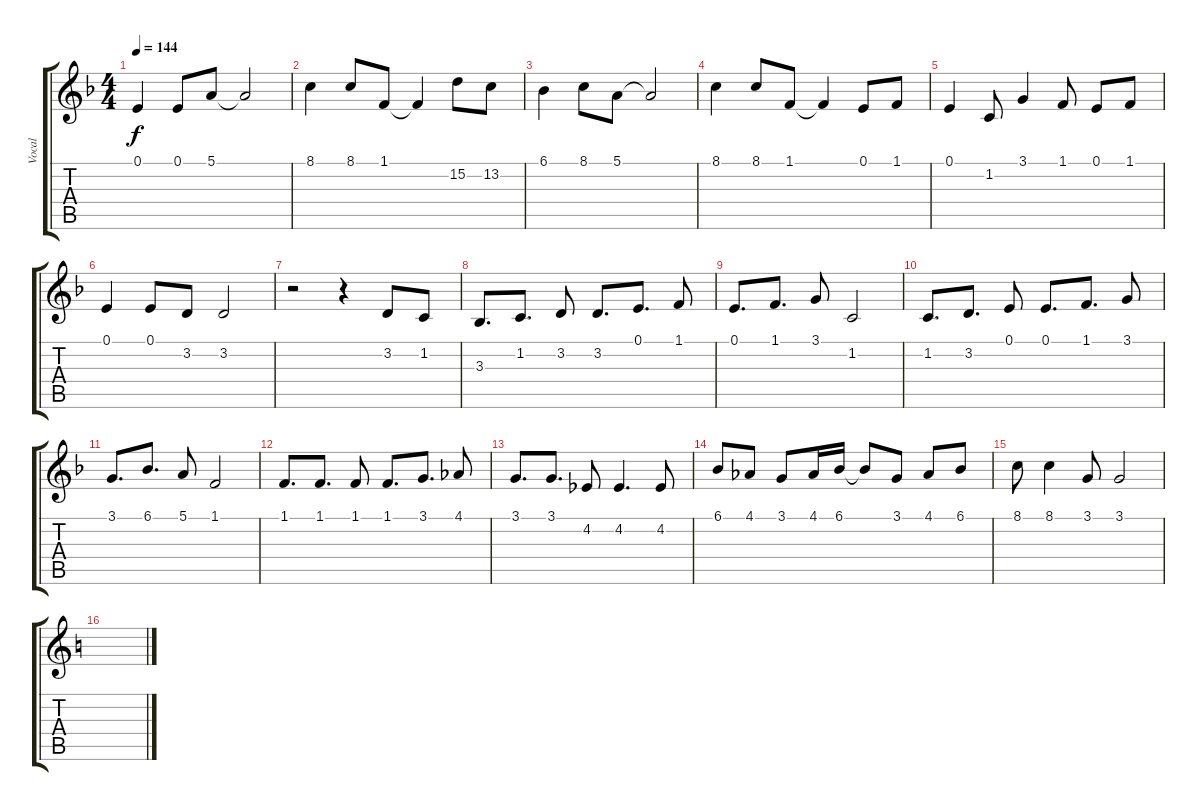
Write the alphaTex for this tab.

\track ("Vocal" "Vocal") {instrument choiraahs}
\staff {score tabs}
\tuning (E4 B3 G3 D3 A2 E2) {hide}
\ts (4 4)
\tempo 144
\clef g2
\ks f
0.1.4{dy f} 0.1.8 5.1.8 5.1{t}.2 |
8.1.4 8.1.8 1.1.8 1.1{t}.4 15.2.8 13.2.8 |
6.1.4 8.1.8 5.1.8 5.1{t}.2 |
8.1.4 8.1.8 1.1.8 1.1{t}.4 0.1.8 1.1.8 |
0.1.4 1.2.8 3.1.4 1.1.8 0.1.8 1.1.8 |
0.1.4 0.1.8 3.2.8 3.2.2 |
r.2 r.4 3.2.8 1.2.8 |
3.3.8{d} 1.2.8{d} 3.2.8 3.2.8{d} 0.1.8{d} 1.1.8 |
0.1.8{d} 1.1.8{d} 3.1.8 1.2.2 |
1.2.8{d} 3.2.8{d} 0.1.8 0.1.8{d} 1.1.8{d} 3.1.8 |
3.1.8{d} 6.1.8{d} 5.1.8 1.1.2 |
1.1.8{d} 1.1.8{d} 1.1.8 1.1.8{d} 3.1.8{d} 4.1.8 |
3.1.8{d} 3.1.8{d} 4.2.8 4.2.4{d} 4.2.8 |
6.1.8 4.1.8 3.1.8 4.1.16 6.1.16 6.1{t}.8 3.1.8 4.1.8 6.1.8 |
8.1.8 8.1.4 3.1.8 3.1.2 |
\ks c
